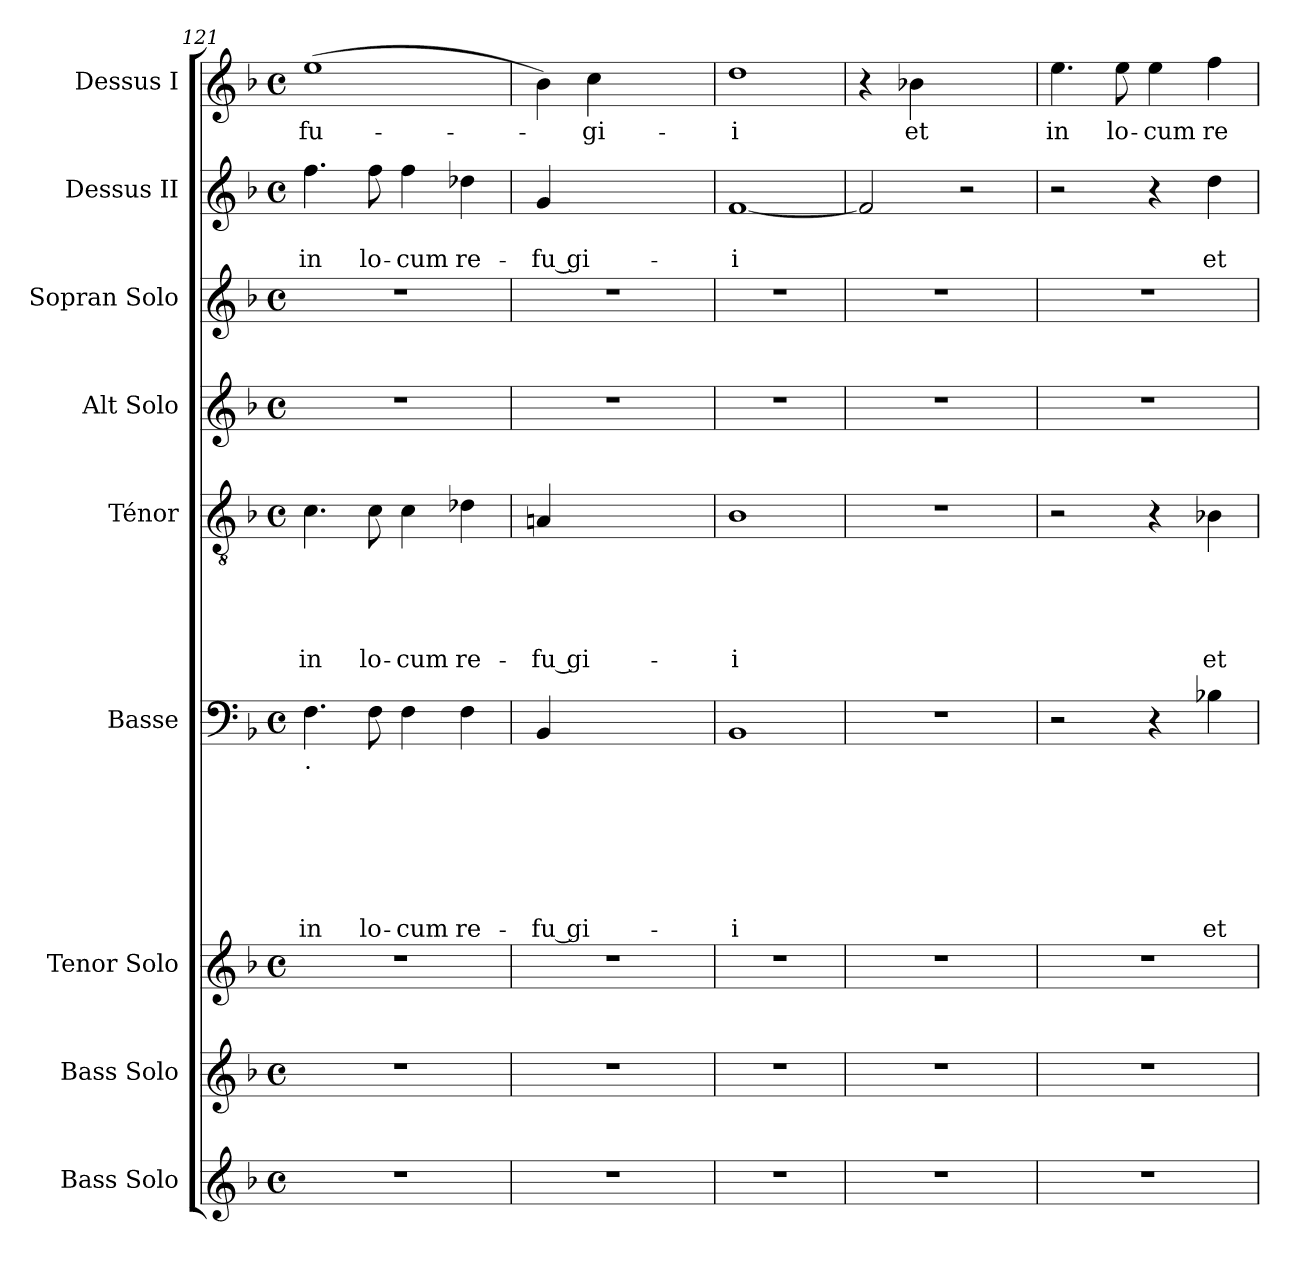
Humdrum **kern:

**kern	**kern	**kern	**kern	**text	**text	**text	**text	**text	**text	**text	**kern	**text	**text	**text	**text	**text	**kern	**kern	**kern	**text	**text	**kern	**text
*part9	*part8	*part7	*part6	*part6	*part6	*part6	*part6	*part6	*part6	*part6	*part5	*part5	*part5	*part5	*part5	*part5	*part4	*part3	*part2	*part2	*part2	*part1	*part1
*staff9	*staff8	*staff7	*staff6	*staff6	*staff6	*staff6	*staff6	*staff6	*staff6	*staff6	*staff5	*staff5	*staff5	*staff5	*staff5	*staff5	*staff4	*staff3	*staff2	*staff2	*staff2	*staff1	*staff1
*I"Bass Solo	*I"Bass Solo	*I"Tenor Solo	*I"Basse	*	*	*	*	*	*	*	*I"Ténor	*	*	*	*	*	*I"Alt Solo	*I"Sopran Solo	*I"Dessus II	*	*	*I"Dessus I	*
*	*	*	*I'Basse	*	*	*	*	*	*	*	*	*	*	*	*	*	*	*	*I'Dessus II	*	*	*I'Dessus I	*
!!LO:PB:g=z
*clefG2	*clefG2	*clefG2	*clefF4	*	*	*	*	*	*	*	*clefGv2	*	*	*	*	*	*clefG2	*clefG2	*clefG2	*	*	*clefG2	*
*ITrd7c12	*	*	*	*	*	*	*	*	*	*	*	*	*	*	*	*	*	*	*	*	*	*	*
*k[b-]	*k[b-]	*k[b-]	*k[b-]	*	*	*	*	*	*	*	*k[b-]	*	*	*	*	*	*k[b-]	*k[b-]	*k[b-]	*	*	*k[b-]	*
*F:	*F:	*F:	*F:	*	*	*	*	*	*	*	*F:	*	*	*	*	*	*F:	*F:	*F:	*	*	*F:	*
*M4/4	*M4/4	*M4/4	*M4/4	*	*	*	*	*	*	*	*M4/4	*	*	*	*	*	*M4/4	*M4/4	*M4/4	*	*	*M4/4	*
*met(c)	*met(c)	*met(c)	*met(c)	*	*	*	*	*	*	*	*met(c)	*	*	*	*	*	*met(c)	*met(c)	*met(c)	*	*	*met(c)	*
=121	=121	=121	=121	=121	=121	=121	=121	=121	=121	=121	=121	=121	=121	=121	=121	=121	=121	=121	=121	=121	=121	=121	=121
!	!	!	!LO:TX:b:t=.	!	!	!	!	!	!	!	!	!	!	!	!	!	!	!	!	!	!	!	!
!	!	!	!	!	!	!	!	!	!	!LO:LY:b	!	!	!	!	!	!LO:LY:b	!	!	!	!	!LO:LY:b	!	!LO:LY:b
1r	1r	1r	4.F\	.	.	.	.	.	.	in	4.c\	.	.	.	.	in	1r	1r	4.ff\	.	in	(>1ee	-fu-
!	!	!	!	!	!	!	!	!	!	!LO:LY:b	!	!	!	!	!	!LO:LY:b	!	!	!	!	!LO:LY:b	!	!
.	.	.	8F\	.	.	.	.	.	.	lo-	8c\	.	.	.	.	lo-	.	.	8ff\	.	lo-	.	.
!	!	!	!	!	!	!	!	!	!	!LO:LY:b	!	!	!	!	!	!LO:LY:b	!	!	!	!	!LO:LY:b	!	!
.	.	.	4F\	.	.	.	.	.	.	-cum	4c\	.	.	.	.	-cum	.	.	4ff\	.	-cum	.	.
!	!	!	!	!	!	!	!	!	!	!LO:LY:b	!	!	!	!	!	!LO:LY:b	!	!	!	!	!LO:LY:b	!	!
.	.	.	4F\	.	.	.	.	.	.	re-	4d-X\	.	.	.	.	re-	.	.	4dd-X\	.	re-	.	.
=122	=122	=122	=122	=122	=122	=122	=122	=122	=122	=122	=122	=122	=122	=122	=122	=122	=122	=122	=122	=122	=122	=122	=122
!	!	!	!	!	!	!	!	!	!	!LO:LY:b:rj	!	!	!	!	!	!LO:LY:b:rj	!	!	!	!	!LO:LY:b:rj	!	!
1r	1r	1r	4BB-/	.	.	.	.	.	.	-fu gi-	4An/	.	.	.	.	-fu gi-	1r	1r	4g/	.	-fu gi-	4b-\)	.
!	!	!	!	!	!	!	!	!	!	!	!	!	!	!	!	!	!	!	!	!	!	!	!LO:LY:b
.	.	.	2.ryy	.	.	.	.	.	.	.	2.ryy	.	.	.	.	.	.	.	2.ryy	.	.	4cc\	-gi-
.	.	.	.	.	.	.	.	.	.	.	.	.	.	.	.	.	.	.	.	.	.	2ryy	.
=123	=123	=123	=123	=123	=123	=123	=123	=123	=123	=123	=123	=123	=123	=123	=123	=123	=123	=123	=123	=123	=123	=123	=123
!	!	!	!	!	!	!	!	!	!	!LO:LY:b:rj	!	!	!	!	!	!LO:LY:b:rj	!	!	!	!	!LO:LY:b:rj	!	!LO:LY:b:rj
1r	1r	1r	1BB-	.	.	.	.	.	.	-i	1B-	.	.	.	.	-i	1r	1r	[<1f	.	-i	1dd	-i
=124	=124	=124	=124	=124	=124	=124	=124	=124	=124	=124	=124	=124	=124	=124	=124	=124	=124	=124	=124	=124	=124	=124	=124
1r	1r	1r	1r	.	.	.	.	.	.	.	1r	.	.	.	.	.	1r	1r	2f/]	.	.	4r	.
!	!	!	!	!	!	!	!	!	!	!	!	!	!	!	!	!	!	!	!	!	!	!	!LO:LY:b
.	.	.	.	.	.	.	.	.	.	.	.	.	.	.	.	.	.	.	.	.	.	4b-X\	et
.	.	.	.	.	.	.	.	.	.	.	.	.	.	.	.	.	.	.	2r	.	.	2ryy	.
=125	=125	=125	=125	=125	=125	=125	=125	=125	=125	=125	=125	=125	=125	=125	=125	=125	=125	=125	=125	=125	=125	=125	=125
!	!	!	!	!	!	!	!	!	!	!	!	!	!	!	!	!	!	!	!	!	!	!	!LO:LY:b
1r	1r	1r	2r	.	.	.	.	.	.	.	2r	.	.	.	.	.	1r	1r	2r	.	.	4.ee\	in
!	!	!	!	!	!	!	!	!	!	!	!	!	!	!	!	!	!	!	!	!	!	!	!LO:LY:b
.	.	.	.	.	.	.	.	.	.	.	.	.	.	.	.	.	.	.	.	.	.	8ee\	lo-
!	!	!	!	!	!	!	!	!	!	!	!	!	!	!	!	!	!	!	!	!	!	!	!LO:LY:b
.	.	.	4r	.	.	.	.	.	.	.	4r	.	.	.	.	.	.	.	4r	.	.	4ee\	-cum
!	!	!	!	!	!	!	!	!	!	!LO:LY:b	!	!	!	!	!	!LO:LY:b	!	!	!	!	!LO:LY:b	!	!LO:LY:b
.	.	.	4B-X\	.	.	.	.	.	.	et	4B-X\	.	.	.	.	et	.	.	4dd\	.	et	4ff\	re-
=	=	=	=	=	=	=	=	=	=	=	=	=	=	=	=	=	=	=	=	=	=	=	=
*-	*-	*-	*-	*-	*-	*-	*-	*-	*-	*-	*-	*-	*-	*-	*-	*-	*-	*-	*-	*-	*-	*-	*-
